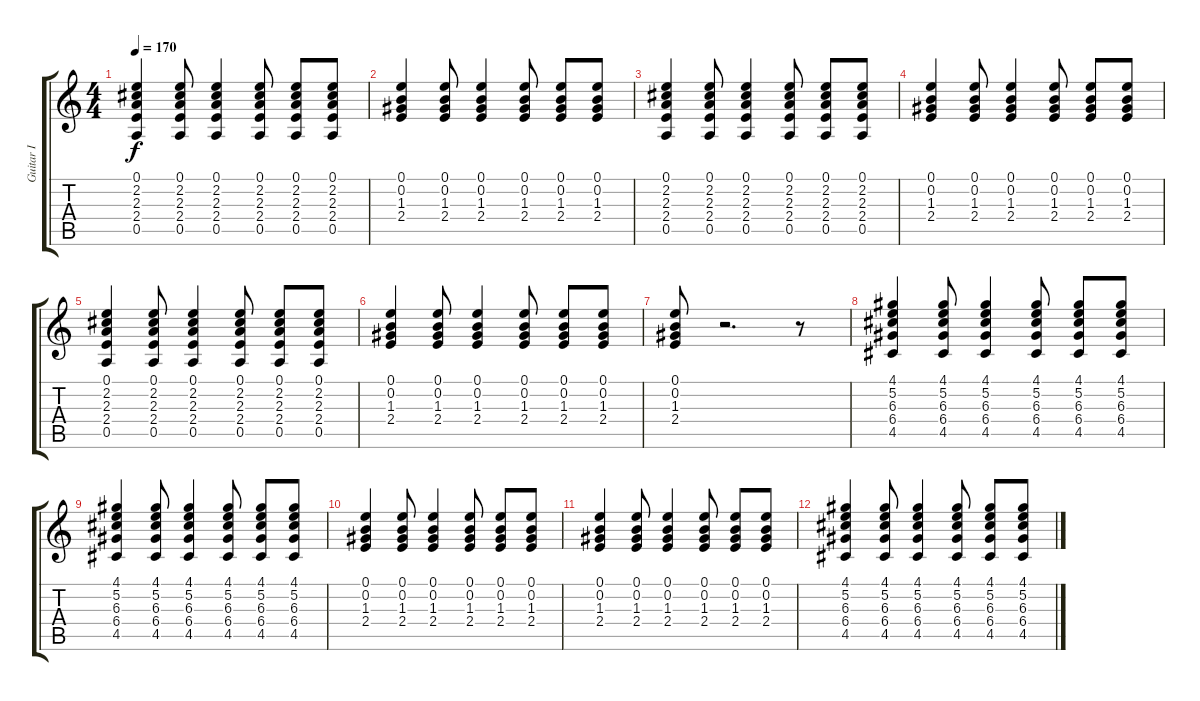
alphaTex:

\track ("Guitar I" "Guitar I") {instrument acousticguitarsteel}
\staff {score tabs}
\tuning (E4 B3 G3 D3 A2 E2) {hide}
\ts (4 4)
\tempo 170
\clef g2
\ks c
(0.1 2.2 2.3 2.4 0.5).4{dy f} (0.1 2.2 2.3 2.4 0.5).8 (0.1 2.2 2.3 2.4 0.5).4 (0.1 2.2 2.3 2.4 0.5).8 (0.1 2.2 2.3 2.4 0.5).8 (0.1 2.2 2.3 2.4 0.5).8 |
(0.1 0.2 1.3 2.4).4 (0.1 0.2 1.3 2.4).8 (0.1 0.2 1.3 2.4).4 (0.1 0.2 1.3 2.4).8 (0.1 0.2 1.3 2.4).8 (0.1 0.2 1.3 2.4).8 |
(0.1 2.2 2.3 2.4 0.5).4 (0.1 2.2 2.3 2.4 0.5).8 (0.1 2.2 2.3 2.4 0.5).4 (0.1 2.2 2.3 2.4 0.5).8 (0.1 2.2 2.3 2.4 0.5).8 (0.1 2.2 2.3 2.4 0.5).8 |
(0.1 0.2 1.3 2.4).4 (0.1 0.2 1.3 2.4).8 (0.1 0.2 1.3 2.4).4 (0.1 0.2 1.3 2.4).8 (0.1 0.2 1.3 2.4).8 (0.1 0.2 1.3 2.4).8 |
(0.1 2.2 2.3 2.4 0.5).4 (0.1 2.2 2.3 2.4 0.5).8 (0.1 2.2 2.3 2.4 0.5).4 (0.1 2.2 2.3 2.4 0.5).8 (0.1 2.2 2.3 2.4 0.5).8 (0.1 2.2 2.3 2.4 0.5).8 |
(0.1 0.2 1.3 2.4).4 (0.1 0.2 1.3 2.4).8 (0.1 0.2 1.3 2.4).4 (0.1 0.2 1.3 2.4).8 (0.1 0.2 1.3 2.4).8 (0.1 0.2 1.3 2.4).8 |
(0.1 0.2 1.3 2.4).8 r.2{d} r.8 |
(4.1 5.2 6.3 6.4 4.5).4 (4.1 5.2 6.3 6.4 4.5).8 (4.1 5.2 6.3 6.4 4.5).4 (4.1 5.2 6.3 6.4 4.5).8 (4.1 5.2 6.3 6.4 4.5).8 (4.1 5.2 6.3 6.4 4.5).8 |
(4.1 5.2 6.3 6.4 4.5).4 (4.1 5.2 6.3 6.4 4.5).8 (4.1 5.2 6.3 6.4 4.5).4 (4.1 5.2 6.3 6.4 4.5).8 (4.1 5.2 6.3 6.4 4.5).8 (4.1 5.2 6.3 6.4 4.5).8 |
(0.1 0.2 1.3 2.4).4 (0.1 0.2 1.3 2.4).8 (0.1 0.2 1.3 2.4).4 (0.1 0.2 1.3 2.4).8 (0.1 0.2 1.3 2.4).8 (0.1 0.2 1.3 2.4).8 |
(0.1 0.2 1.3 2.4).4 (0.1 0.2 1.3 2.4).8 (0.1 0.2 1.3 2.4).4 (0.1 0.2 1.3 2.4).8 (0.1 0.2 1.3 2.4).8 (0.1 0.2 1.3 2.4).8 |
(4.1 5.2 6.3 6.4 4.5).4 (4.1 5.2 6.3 6.4 4.5).8 (4.1 5.2 6.3 6.4 4.5).4 (4.1 5.2 6.3 6.4 4.5).8 (4.1 5.2 6.3 6.4 4.5).8 (4.1 5.2 6.3 6.4 4.5).8
